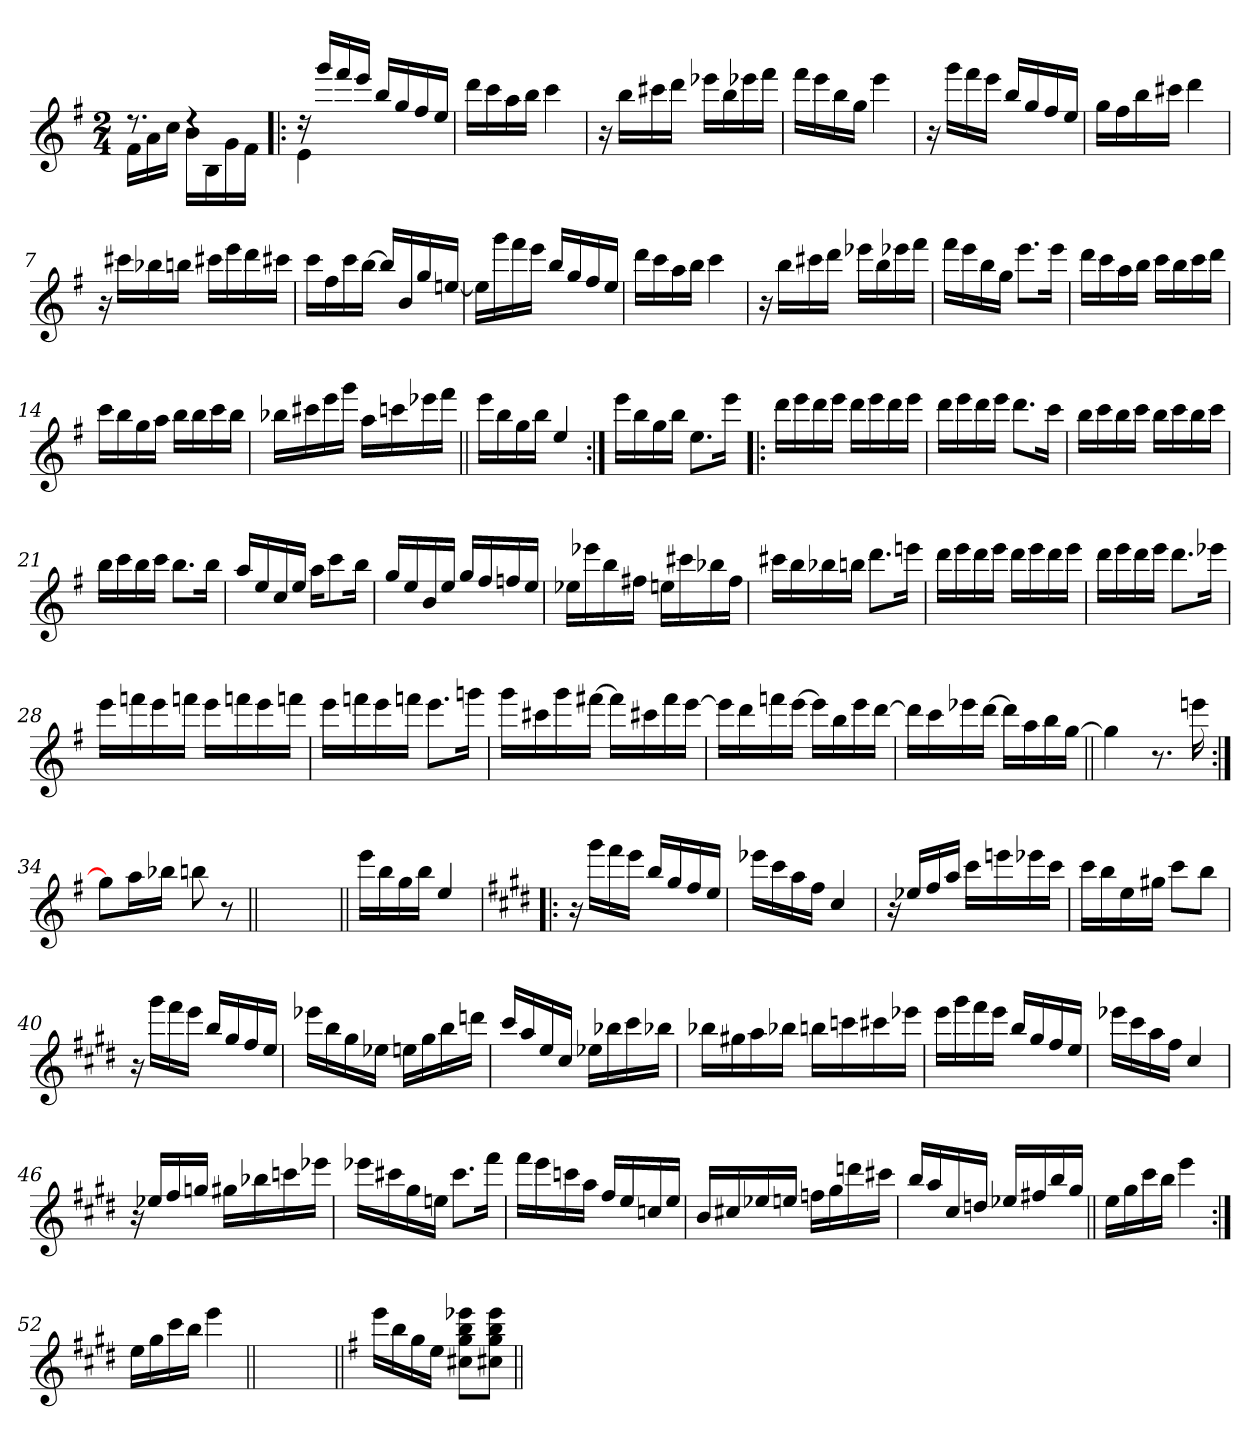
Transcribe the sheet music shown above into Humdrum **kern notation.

**kern
*part1
*staff1
*clefG2
*k[f#]
*G:
*M2/4
=
*^
8.rdd	16f#!\LL
.	16a!\
.	16cc!\JJ
4rdd	16b!\LL
.	16B!\
.	16g!\
.	16f#!\JJ
=1!|:	=1!|:
16rdd	4e!\
16ggg/LL	.
16fff#/	.
16eee/JJ	.
16bb/LL	4ryy
16gg/	.
16ff#/	.
16ee/JJ	.
*v	*v
=2
16ddd\LL
16ccc\
16aa\
16bb\JJ
4ccc\
=3
16r
16bb\LL
16ccc#X\
16ddd\JJ
16eee-X\LL
16bb\
16eee-X\
16fff#\JJ
!!LO:LB:g=z
=4
16fff#\LL
16eee\
16bb\
16gg\JJ
4eee\
=5
16r
16ggg\LL
16fff#\
16eee\JJ
16bb/LL
16gg/
16ff#/
16ee/JJ
=6
16gg\LL
16ff#\
16bb\
16ccc#X\JJ
4ddd\
=7
16r
16ccc#X\LL
16bb-X\
16bbn\JJ
16ccc#X\LL
16eee\
16ddd\
16ccc#X\JJ
!!LO:LB:g=z
=8
16ccc\LL
16ff#\
16ccc\
[16bb\JJ
16bb/LL]
16b/
16gg/
[16een/JJ
=9
16ee\LL]
16ggg\
16fff#\
16eee\JJ
16bb/LL
16gg/
16ff#/
16ee/JJ
=10
16ddd\LL
16ccc\
16aa\
16bb\JJ
4ccc\
=11
16r
16bb\LL
16ccc#X\
16ddd\JJ
16eee-X\LL
16bb\
16eee-X\
16fff#\JJ
!!LO:LB:g=z
=12
16fff#\LL
16eee\
16bb\
16gg\JJ
8.eee\L
16eee\Jk
=13
16ddd\LL
16ccc\
16aa\
16bb\JJ
16ccc\LL
16bb\
16ccc\
16ddd\JJ
=14
16ccc\LL
16bb\
16gg\
16aa\JJ
16bb\LL
16bb\
16ccc\
16bb\JJ
=15
16bb-X\LL
16ccc#X\
16eee\
16ggg\JJ
16aa\LL
16cccn\
16eee-X\
16fff#\JJ
!!LO:LB:g=z
=16||
16eee\LL
16bb\
16gg\
16bb\JJ
4ee/
=17:|!
16eee\LL
16bb\
16gg\
16bb\JJ
8.ee\L
16eee\Jk
=18!|:
16ddd\LL
16eee\
16ddd\
16eee\JJ
16ddd\LL
16eee\
16ddd\
16eee\JJ
=19
16ddd\LL
16eee\
16ddd\
16eee\JJ
8.ddd\L
16ccc\Jk
!!LO:LB:g=z
=20
16bb\LL
16ccc\
16bb\
16ccc\JJ
16bb\LL
16ccc\
16bb\
16ccc\JJ
=21
16bb\LL
16ccc\
16bb\
16ccc\JJ
8.bb\L
16bb\Jk
=22
16aa/LL
16ee/
16cc/
16ee/JJ
16aa\KL
8ccc\
16bb\Jk
=23
16gg/LL
16ee/
16b/
16ee/JJ
16gg/LL
16ff#/
16ffn/
16ee/JJ
!!LO:LB:g=z
=24
16ee-X\LL
16eee-X\
16bb\
16ff#X\JJ
16een\LL
16ccc#X\
16bb-X\
16ff#\JJ
=25
16ccc#X\LL
16bb\
16bb-X\
16bbn\JJ
8.ddd\L
16eeen\Jk
=26
16ddd\LL
16eee\
16ddd\
16eee\JJ
16ddd\LL
16eee\
16ddd\
16eee\JJ
=27
16ddd\LL
16eee\
16ddd\
16eee\JJ
8.ddd\L
16eee-X\Jk
!!LO:LB:g=z
=28
16eee\LL
16fffn\
16eee\
16fffn\JJ
16eee\LL
16fffn\
16eee\
16fffn\JJ
=29
16eee\LL
16fffn\
16eee\
16fffn\JJ
8.eee\L
16gggn\Jk
=30
16ggg\LL
16ccc#X\
16ggg\
[16fff#X\JJ
16fff#\LL]
16ccc#X\
16fff#\
[16eee\JJ
=31
16eee\LL]
16ddd\
16fffn\
[>16eee\JJ
16eee\LL]
16bb\
16eee\
[16ddd\JJ
!!LO:LB:g=z
=32
16ddd\LL]
16ccc\
16eee-X\
[>16ddd\JJ
16ddd\LL]
16aa\
16bb\
[>16gg\JJ
=33||
4gg\]
8.r
16eeen\
=34:|!
8gg\L]
16aa\L
16bb-X\JJ
8bbn\
8r
=34X341||
2ryy
!!LO:LB:g=z
=35||
16eee\LL
16bb\
16gg\
16bb\JJ
4ee/
=36!|:
*k[f#c#g#d#]
*E:
16r
16ggg#\LL
16fff#\
16eee\JJ
16bb/LL
16gg#/
16ff#/
16ee/JJ
=37
16eee-X\LL
16ccc#\
16aa\
16ff#\JJ
4cc#/
=38
16r
16ee-X/LL
16ff#/
16aa/JJ
16ccc#\LL
16eeen\
16eee-X\
16ccc#\JJ
!!LO:LB:g=z
=39
16ccc#\LL
16bb\
16ee\
16gg#X\JJ
8ccc#\L
8bb\J
=40
16r
16ggg#\LL
16fff#\
16eee\JJ
16bb/LL
16gg#/
16ff#/
16ee/JJ
=41
16eee-X\LL
16bb\
16gg#\
16ee-X\JJ
16een\LL
16gg#\
16bb\
16dddn\JJ
=42
16ccc#/LL
16aa/
16ee/
16cc#/JJ
16ee-X\LL
16bb-X\
16ccc#\
16bb-X\JJ
!!LO:PB:g=z
=43
16bb-X\LL
16gg#X\
16aa\
16bb-X\JJ
16bbn\LL
16cccn\
16ccc#X\
16eee-X\JJ
=44
16eee\LL
16ggg#\
16fff#\
16eee\JJ
16bb/LL
16gg#/
16ff#/
16ee/JJ
=45
16eee-X\LL
16ccc#\
16aa\
16ff#\JJ
4cc#/
=46
16r
16ee-X/LL
16ff#/
16ggn/JJ
16gg#X\LL
16bb-X\
16cccn\
16eee-X\JJ
!!LO:LB:g=z
=47
16eee-X\LL
16ccc#X\
16gg#\
16een\JJ
8.ccc#\L
16fff#\Jk
=48
16fff#\LL
16eee\
16cccn\
16aa\JJ
16ff#/LL
16ee/
16ccn/
16ee/JJ
=49
16b/LL
16cc#X/
16ee-X/
16een/JJ
16ffn\LL
16gg#\
16dddn\
16ccc#X\JJ
=50
16bb/LL
16aa/
16cc#/
16ddn/JJ
16ee-X/LL
16ff#X/
16bb/
16gg#/JJ
!!LO:LB:g=z
=51||
16ee\LL
16gg#\
16ccc#\
16bb\JJ
4eee\
=52:|!
16ee\LL
16gg#\
16ccc#\
16bb\JJ
4eee\
=53||
2ryy
=54||
*k[f#]
*G:
16eee\LL
16bb\
16gg\
16ee\JJ
8cc#X\ 8gg\ 8bb\ 8eee-X\L
8cc#X\ 8gg\ 8bb\ 8eee-\J
=||
*-
